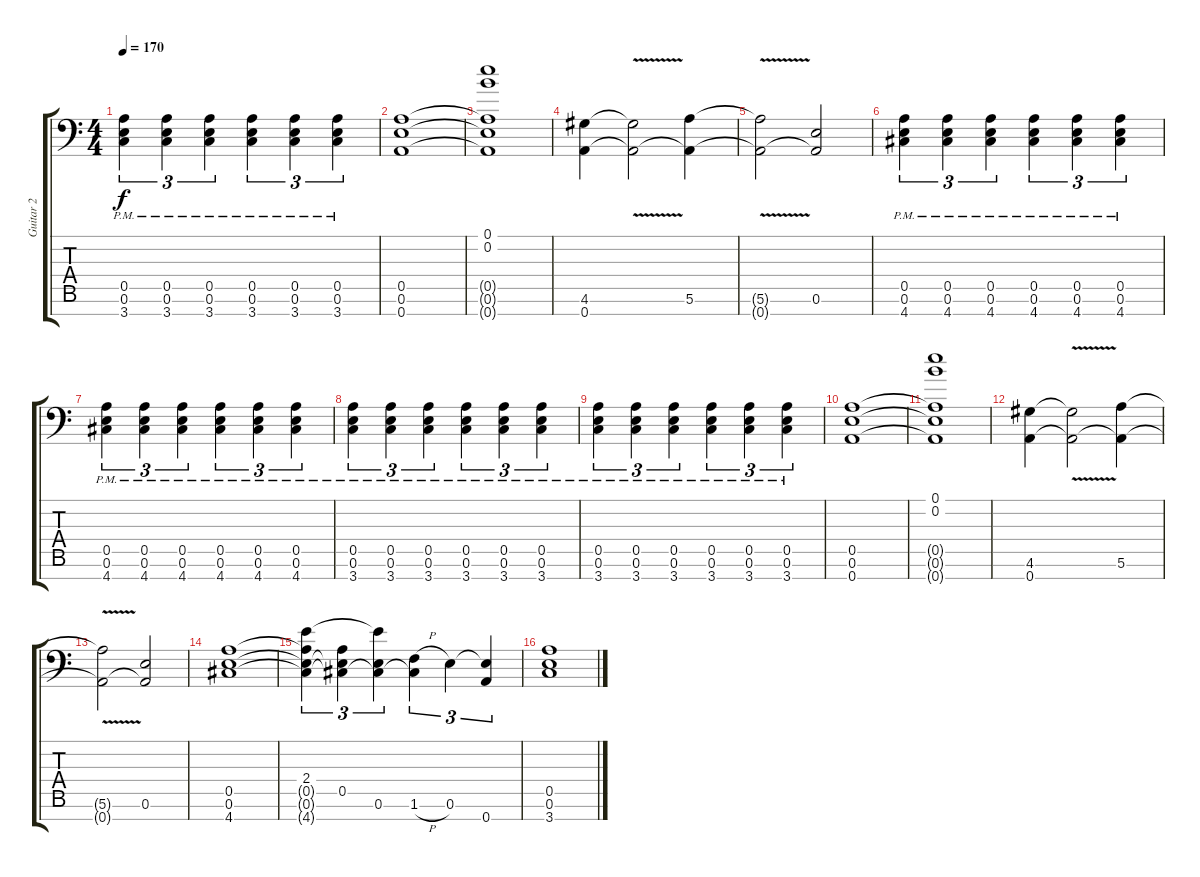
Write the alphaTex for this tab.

\track ("Guitar 2" "Guitar 2") {instrument overdrivenguitar}
\staff {score tabs}
\tuning (E4 B3 G3 D3 A2 E2 A1) {hide}
\ts (4 4)
\tempo 170
\clef f4
\ks c
(0.5{pm} 0.6{pm} 3.7{pm}).4{tu (3 2) dy f} (0.5{pm} 0.6{pm} 3.7{pm}).4{tu (3 2)} (0.5{pm} 0.6{pm} 3.7{pm}).4{tu (3 2)} (0.5{pm} 0.6{pm} 3.7{pm}).4{tu (3 2)} (0.5{pm} 0.6{pm} 3.7{pm}).4{tu (3 2)} (0.5{pm} 0.6{pm} 3.7{pm}).4{tu (3 2)} |
(0.5 0.6 0.7).1 |
(0.1 0.2 0.5{t} 0.6{t} 0.7{t}).1 |
(4.6 0.7).4 (4.6{v t} 0.7{t}).2 (5.6 0.7{t}).4 |
(5.6{v t} 0.7{t}).2 (0.6 0.7{t}).2 |
(0.5{pm} 0.6{pm} 4.7{pm}).4{tu (3 2)} (0.5{pm} 0.6{pm} 4.7{pm}).4{tu (3 2)} (0.5{pm} 0.6{pm} 4.7{pm}).4{tu (3 2)} (0.5{pm} 0.6{pm} 4.7{pm}).4{tu (3 2)} (0.5{pm} 0.6{pm} 4.7{pm}).4{tu (3 2)} (0.5{pm} 0.6{pm} 4.7{pm}).4{tu (3 2)} |
(0.5{pm} 0.6{pm} 4.7{pm}).4{tu (3 2)} (0.5{pm} 0.6{pm} 4.7{pm}).4{tu (3 2)} (0.5{pm} 0.6{pm} 4.7{pm}).4{tu (3 2)} (0.5{pm} 0.6{pm} 4.7{pm}).4{tu (3 2)} (0.5{pm} 0.6{pm} 4.7{pm}).4{tu (3 2)} (0.5{pm} 0.6{pm} 4.7{pm}).4{tu (3 2)} |
(0.5{pm} 0.6{pm} 3.7{pm}).4{tu (3 2)} (0.5{pm} 0.6{pm} 3.7{pm}).4{tu (3 2)} (0.5{pm} 0.6{pm} 3.7{pm}).4{tu (3 2)} (0.5{pm} 0.6{pm} 3.7{pm}).4{tu (3 2)} (0.5{pm} 0.6{pm} 3.7{pm}).4{tu (3 2)} (0.5{pm} 0.6{pm} 3.7{pm}).4{tu (3 2)} |
(0.5{pm} 0.6{pm} 3.7{pm}).4{tu (3 2)} (0.5{pm} 0.6{pm} 3.7{pm}).4{tu (3 2)} (0.5{pm} 0.6{pm} 3.7{pm}).4{tu (3 2)} (0.5{pm} 0.6{pm} 3.7{pm}).4{tu (3 2)} (0.5{pm} 0.6{pm} 3.7{pm}).4{tu (3 2)} (0.5{pm} 0.6{pm} 3.7{pm}).4{tu (3 2)} |
(0.5 0.6 0.7).1 |
(0.1 0.2 0.5{t} 0.6{t} 0.7{t}).1 |
(4.6 0.7).4 (4.6{v t} 0.7{t}).2 (5.6 0.7{t}).4 |
(5.6{v t} 0.7{t}).2 (0.6 0.7{t}).2 |
(0.5 0.6 4.7).1 |
(2.4 0.5{t} 0.6{t} 4.7{t}).4{tu (3 2)} (0.5 0.6{t} 4.7{t}).4{tu (3 2)} (2.4{t} 0.6 4.7{t}).4{tu (3 2)} (1.6{h} 4.7{t}).4{tu (3 2)} 0.6.4{tu (3 2)} (0.6{t} 0.7).4{tu (3 2)} |
(0.5 0.6 3.7).1
